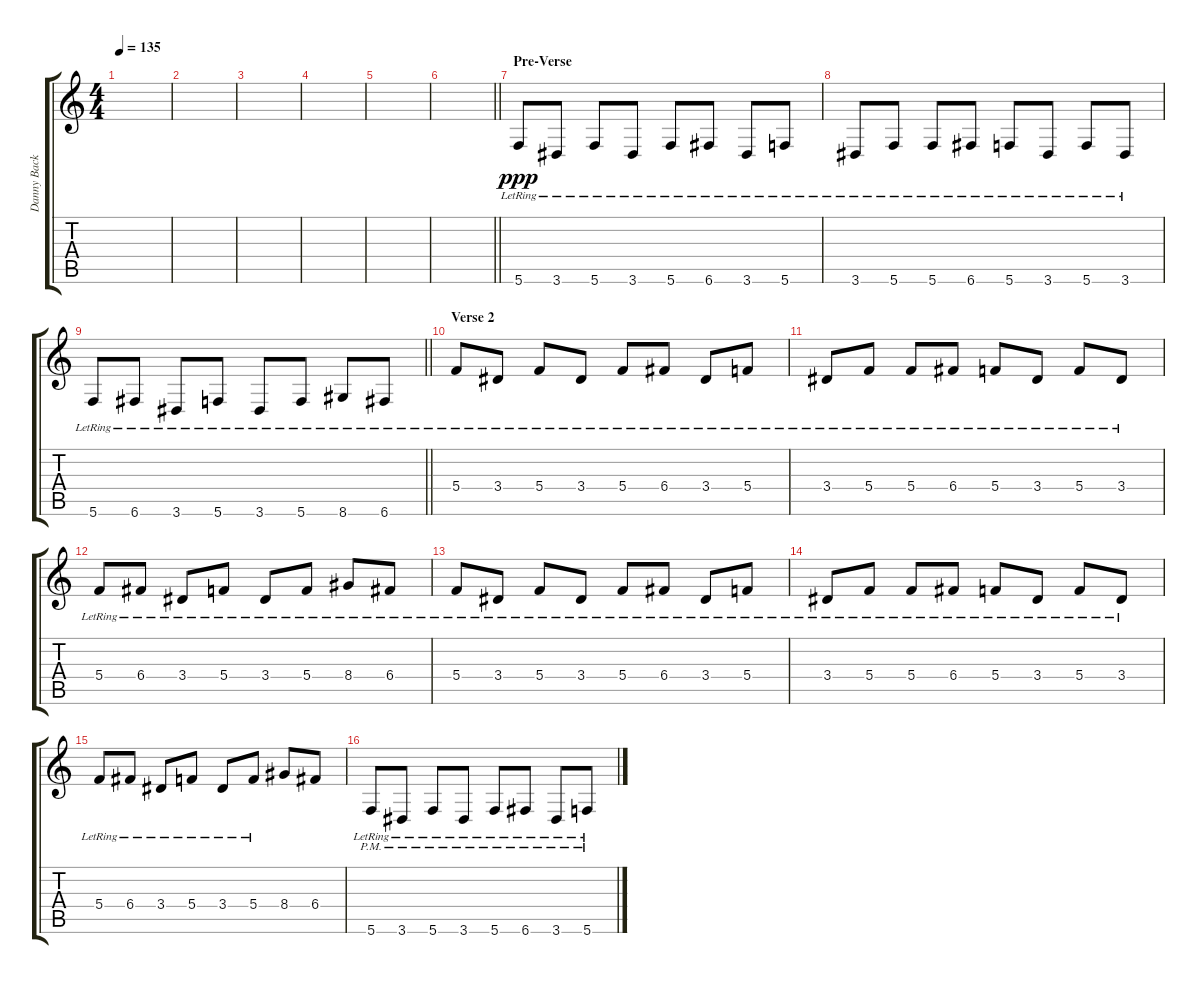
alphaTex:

\track ("Danny Backing" "Danny Back") {instrument distortionguitar}
\staff {score tabs}
\tuning (D4 A3 F3 C3 G2 C2) {hide}
\ts (4 4)
\tempo 135
\clef g2
\ks c
|
|
|
|
|
\barLineRight lightlight
|
\section ("" "Pre-Verse")
5.6{lr}.8{dy ppp} 3.6{lr}.8 5.6{lr}.8 3.6{lr}.8 5.6{lr}.8 6.6{lr}.8 3.6{lr}.8 5.6{lr}.8 |
3.6{lr}.8 5.6{lr}.8 5.6{lr}.8 6.6{lr}.8 5.6{lr}.8 3.6{lr}.8 5.6{lr}.8 3.6{lr}.8 |
\barLineRight lightlight
5.6{lr}.8 6.6{lr}.8 3.6{lr}.8 5.6{lr}.8 3.6{lr}.8 5.6{lr}.8 8.6{lr}.8 6.6{lr}.8 |
\section ("" "Verse 2")
5.4{lr}.8{balance 2} 3.4{lr}.8 5.4{lr}.8 3.4{lr}.8 5.4{lr}.8 6.4{lr}.8 3.4{lr}.8 5.4{lr}.8 |
3.4{lr}.8{balance 14} 5.4{lr}.8 5.4{lr}.8 6.4{lr}.8 5.4{lr}.8 3.4{lr}.8 5.4{lr}.8 3.4{lr}.8 |
5.4{lr}.8{balance 6} 6.4{lr}.8 3.4{lr}.8 5.4{lr}.8 3.4{lr}.8 5.4{lr}.8 8.4{lr}.8 6.4{lr}.8 |
5.4{lr}.8{balance 2} 3.4{lr}.8 5.4{lr}.8 3.4{lr}.8 5.4{lr}.8 6.4{lr}.8 3.4{lr}.8 5.4{lr}.8 |
3.4{lr}.8{balance 14} 5.4{lr}.8 5.4{lr}.8 6.4{lr}.8 5.4{lr}.8 3.4{lr}.8 5.4{lr}.8 3.4{lr}.8 |
5.4{lr}.8{balance 6} 6.4{lr}.8 3.4{lr}.8 5.4{lr}.8 3.4{lr}.8 5.4{lr}.8 8.4.8 6.4.8 |
5.6{pm lr}.8 3.6{pm lr}.8 5.6{pm lr}.8 3.6{pm lr}.8 5.6{pm lr}.8 6.6{pm lr}.8 3.6{pm lr}.8 5.6{pm lr}.8
